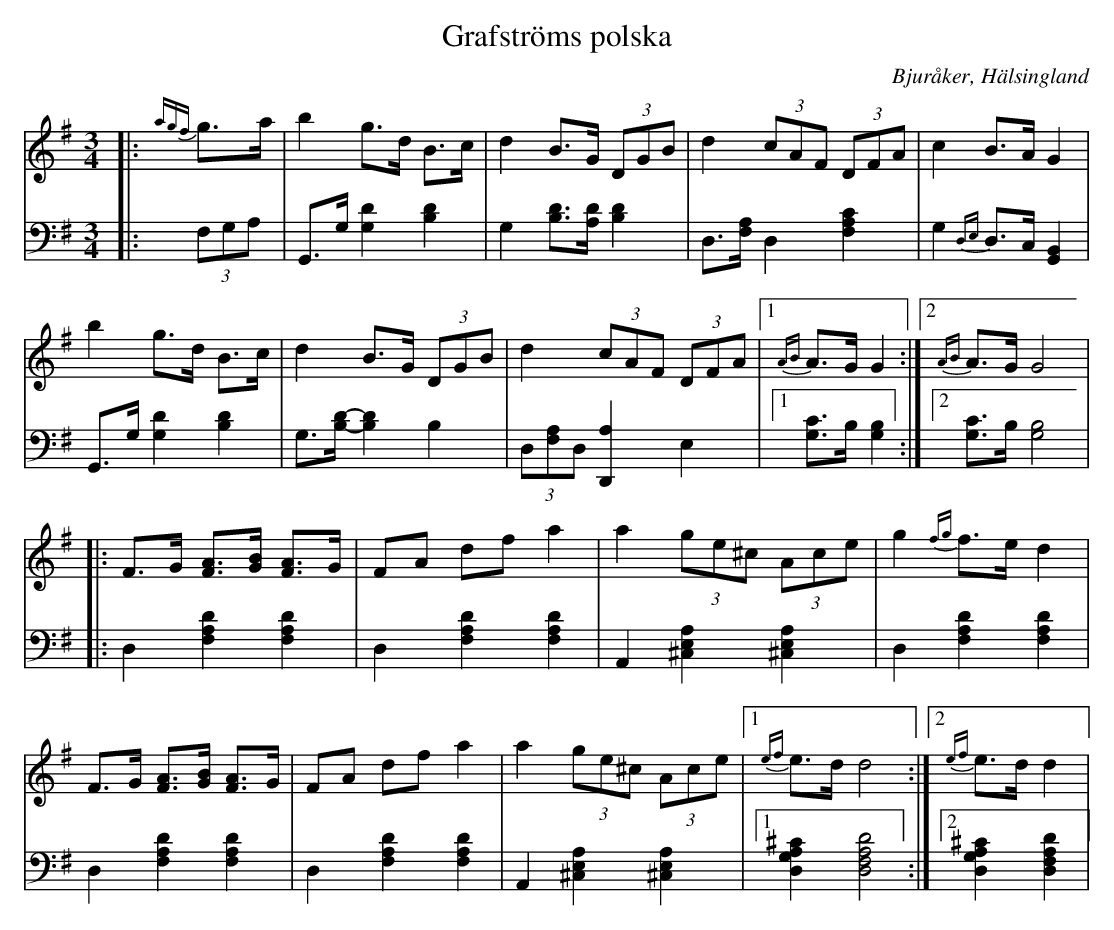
X:1
T: Grafströms polska
O: Bjuråker, Hälsingland
M: 3/4
L: 1/8
K: G
V:1
V:2
V: 1
|:{agf}g>a|b2 g>d B>c|d2 B>G (3DGB|d2 (3cAF (3DFA|c2 B>A G2|
b2 g>d B>c|d2 B>G (3DGB|d2 (3cAF (3DFA|1 {AB}A>G G2:|2 {AB}A>G G4|
|:F>G [FA]>[GB] [FA]>G |FA df a2 |a2 (3ge^c (3Ace |g2 {fg}f>e d2 |
F>G [FA]>[GB] [FA]>G |FA df a2 |a2 (3ge^c (3Ace |1 {ef}e>d d4:|2 {ef}e>d d2|
V:2 clef=bass
|:(3F,G,A, | G,,>G, [G,2D2] [B,2D2]|G,2 [B,D]>[A,D] [B,D]2|D,>[F,A,] D,2 [F,2A,2C2]| G,2 {D,E,}D,>C, [G,,2B,,2]|
 G,,>G, [G,2D2] [B,2D2]|G,>[B,D]-[B,2D2] B,2|(3D,[F,A,]D, [D,,2A,2] E,2|1 [G,C]>B, [G,2B,2]:|2 [G,C]>B, [G,4B,4]|
|:D,2 [F,2A,2D2] [F,2A,2D2]|D,2 [F,2A,2D2] [F,2A,2D2]| A,,2 [^C,2E,2A,2] [^C,2E,2A,2]|D,2 [F,2A,2D2] [F,2A,2D2] |
D,2 [F,2A,2D2] [F,2A,2D2] | D,2 [F,2A,2D2] [F,2A,2D2] | A,,2 [^C,2E,2A,2] [^C,2E,2A,2]|1 [D,2G,2A,2^C2] [D,4F,4A,4D4]:|2 [D,2G,2A,2^C2] [D,2F,2A,2D2]|
